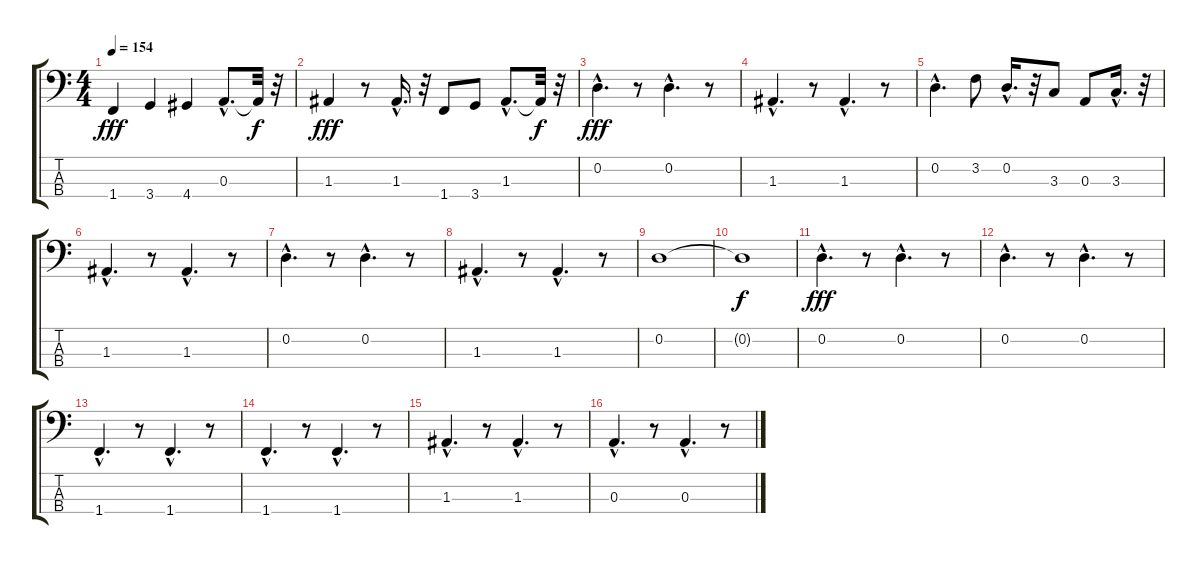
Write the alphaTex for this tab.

\track "" {instrument electricbasspick}
\staff {score tabs}
\tuning (G2 D2 A1 E1) {hide}
\ts (4 4)
\tempo 154
\clef f4
\ks c
1.4.4{dy fff} 3.4.4 4.4.4 0.3{hac}.8{d} 0.3{t}.32{dy f} r.32 |
1.3.4{dy fff} r.8 1.3{hac}.16{d} r.32 1.4.8 3.4.8 1.3{hac}.8{d} 1.3{t}.32{dy f} r.32 |
0.2{hac}.4{d dy fff} r.8 0.2{hac}.4{d} r.8 |
1.3{hac}.4{d} r.8 1.3{hac}.4{d} r.8 |
0.2{hac}.4{d} 3.2.8 0.2{hac}.16{d} r.32 3.3.8 0.3.8 3.3{hac}.16{d} r.32 |
1.3{hac}.4{d} r.8 1.3{hac}.4{d} r.8 |
0.2{hac}.4{d} r.8 0.2{hac}.4{d} r.8 |
1.3{hac}.4{d} r.8 1.3{hac}.4{d} r.8 |
0.2.1 |
0.2{t}.1{dy f} |
0.2{hac}.4{d dy fff} r.8 0.2{hac}.4{d} r.8 |
0.2{hac}.4{d} r.8 0.2{hac}.4{d} r.8 |
1.4{hac}.4{d} r.8 1.4{hac}.4{d} r.8 |
1.4{hac}.4{d} r.8 1.4{hac}.4{d} r.8 |
1.3{hac}.4{d} r.8 1.3{hac}.4{d} r.8 |
0.3{hac}.4{d} r.8 0.3{hac}.4{d} r.8
